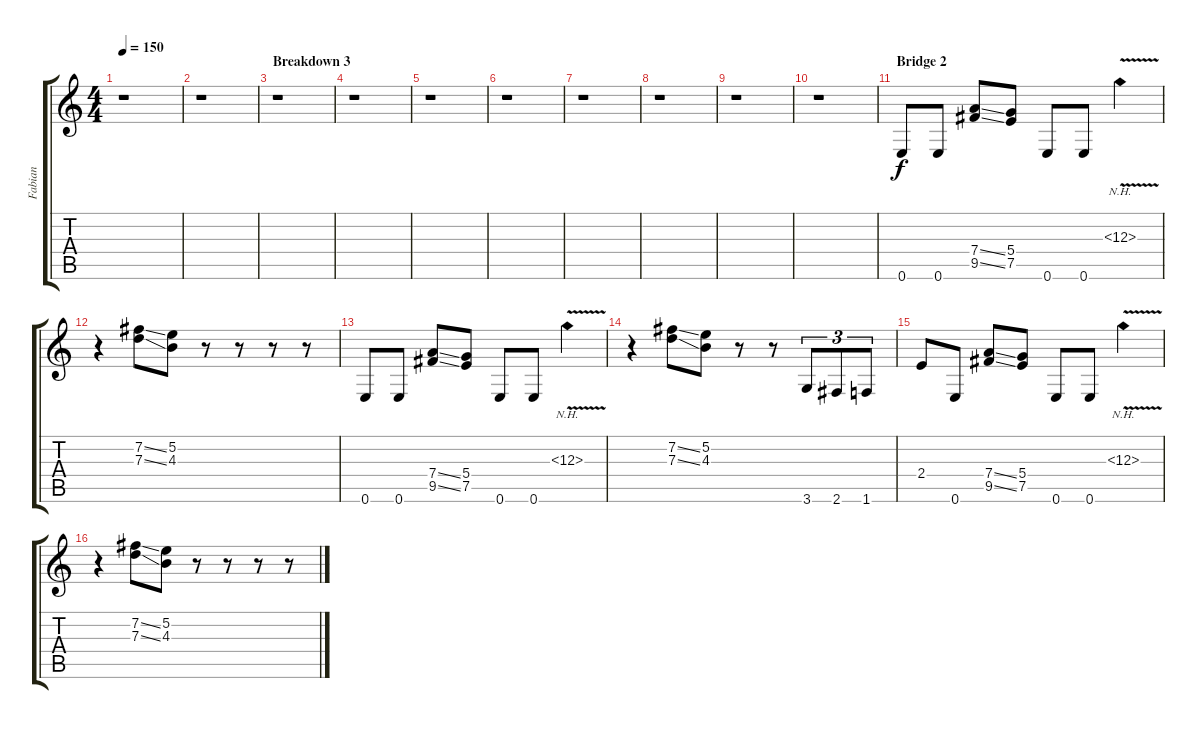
\track ("Fabian" "Fabian") {instrument distortionguitar}
\staff {score tabs}
\tuning (E4 B3 G3 D3 A2 E2) {hide}
\ts (4 4)
\tempo 150
\clef g2
\ks c
r.1{dy f} |
r.1 |
\section ("" "Breakdown 3")
r.1 |
r.1 |
r.1 |
r.1 |
r.1 |
r.1 |
r.1 |
r.1 |
\section ("" "Bridge 2")
0.6.8 0.6.8 (7.4{ss} 9.5{ss}).8 (5.4 7.5).8 0.6.8 0.6.8 12.3{nh v}.4 |
r.4 (7.2{ss} 7.3{ss}).8 (5.2 4.3).8 r.8 r.8 r.8 r.8 |
0.6.8 0.6.8 (7.4{ss} 9.5{ss}).8 (5.4 7.5).8 0.6.8 0.6.8 12.3{nh v}.4 |
r.4 (7.2{ss} 7.3{ss}).8 (5.2 4.3).8 r.8 r.8 3.6.8{tu (3 2)} 2.6.8{tu (3 2)} 1.6.8{tu (3 2)} |
2.4.8 0.6.8 (7.4{ss} 9.5{ss}).8 (5.4 7.5).8 0.6.8 0.6.8 12.3{nh v}.4 |
r.4 (7.2{ss} 7.3{ss}).8 (5.2 4.3).8 r.8 r.8 r.8 r.8
